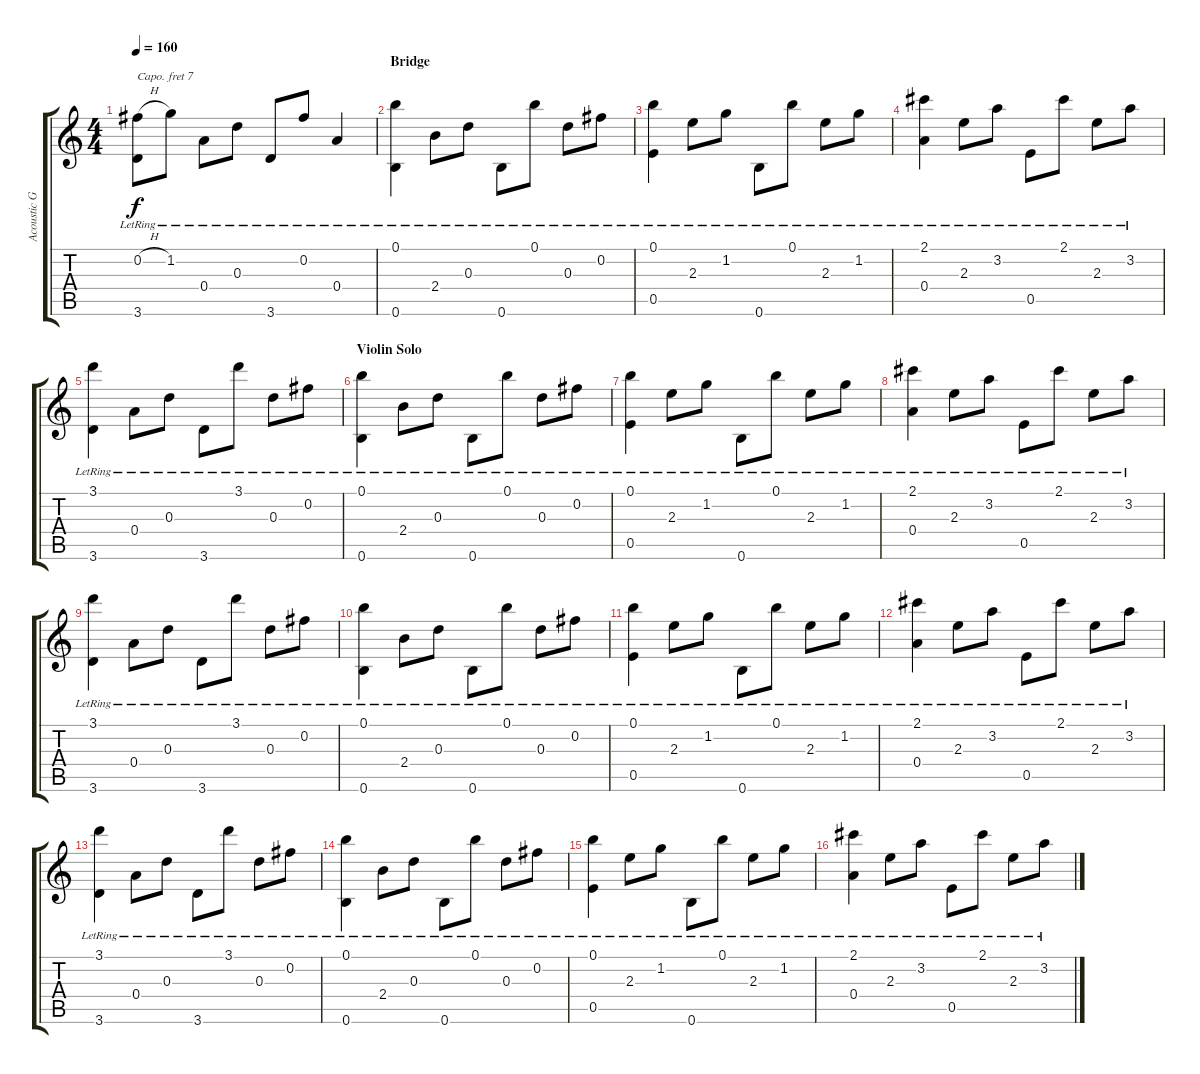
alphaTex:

\track ("Acoustic Guitar 2" "Acoustic G") {instrument acousticguitarsteel}
\staff {score tabs}
\capo 7
\tuning (E4 B3 G3 D3 A2 E2) {hide}
\ts (4 4)
\tempo 160
\clef g2
\ks c
(0.2{h} 3.6{lr}).8{dy f} 1.2{lr}.8 0.4{lr}.8 0.3{lr}.8 3.6{lr}.8 0.2{lr}.8 0.4{lr}.4 |
\section ("" "Bridge")
(0.1{lr} 0.6{lr}).4 2.4{lr}.8 0.3{lr}.8 0.6{lr}.8 0.1{lr}.8 0.3{lr}.8 0.2{lr}.8 |
(0.1{lr} 0.5{lr}).4 2.3{lr}.8 1.2{lr}.8 0.6{lr}.8 0.1{lr}.8 2.3{lr}.8 1.2{lr}.8 |
(2.1{lr} 0.4{lr}).4 2.3{lr}.8 3.2{lr}.8 0.5{lr}.8 2.1{lr}.8 2.3{lr}.8 3.2{lr}.8 |
(3.1{lr} 3.6{lr}).4 0.4{lr}.8 0.3{lr}.8 3.6{lr}.8 3.1{lr}.8 0.3{lr}.8 0.2{lr}.8 |
\section ("" "Violin Solo")
(0.1{lr} 0.6{lr}).4 2.4{lr}.8 0.3{lr}.8 0.6{lr}.8 0.1{lr}.8 0.3{lr}.8 0.2{lr}.8 |
(0.1{lr} 0.5{lr}).4 2.3{lr}.8 1.2{lr}.8 0.6{lr}.8 0.1{lr}.8 2.3{lr}.8 1.2{lr}.8 |
(2.1{lr} 0.4{lr}).4 2.3{lr}.8 3.2{lr}.8 0.5{lr}.8 2.1{lr}.8 2.3{lr}.8 3.2{lr}.8 |
(3.1{lr} 3.6{lr}).4 0.4{lr}.8 0.3{lr}.8 3.6{lr}.8 3.1{lr}.8 0.3{lr}.8 0.2{lr}.8 |
(0.1{lr} 0.6{lr}).4 2.4{lr}.8 0.3{lr}.8 0.6{lr}.8 0.1{lr}.8 0.3{lr}.8 0.2{lr}.8 |
(0.1{lr} 0.5{lr}).4 2.3{lr}.8 1.2{lr}.8 0.6{lr}.8 0.1{lr}.8 2.3{lr}.8 1.2{lr}.8 |
(2.1{lr} 0.4{lr}).4 2.3{lr}.8 3.2{lr}.8 0.5{lr}.8 2.1{lr}.8 2.3{lr}.8 3.2{lr}.8 |
(3.1{lr} 3.6{lr}).4 0.4{lr}.8 0.3{lr}.8 3.6{lr}.8 3.1{lr}.8 0.3{lr}.8 0.2{lr}.8 |
(0.1{lr} 0.6{lr}).4 2.4{lr}.8 0.3{lr}.8 0.6{lr}.8 0.1{lr}.8 0.3{lr}.8 0.2{lr}.8 |
(0.1{lr} 0.5{lr}).4 2.3{lr}.8 1.2{lr}.8 0.6{lr}.8 0.1{lr}.8 2.3{lr}.8 1.2{lr}.8 |
(2.1{lr} 0.4{lr}).4 2.3{lr}.8 3.2{lr}.8 0.5{lr}.8 2.1{lr}.8 2.3{lr}.8 3.2{lr}.8
